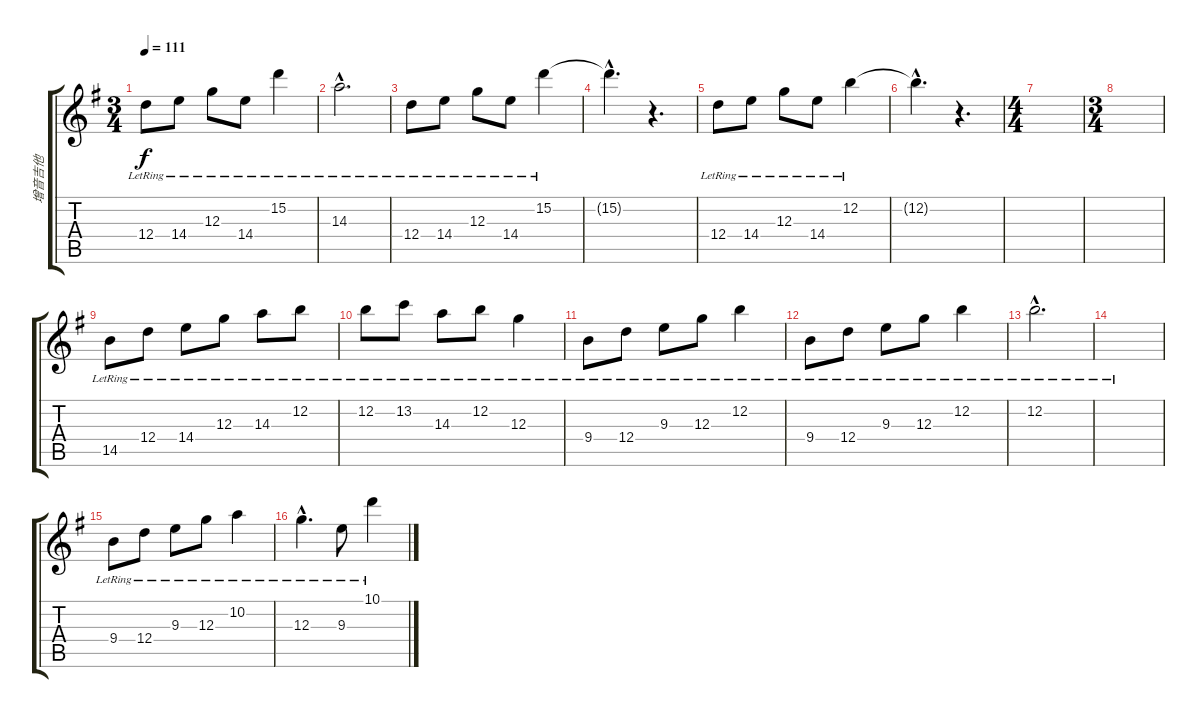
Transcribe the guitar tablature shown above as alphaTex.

\track ("增音吉他" "增音吉他") {instrument acousticguitarnylon}
\staff {score tabs}
\tuning (E4 B3 G3 D3 A2 E2) {hide}
\ts (3 4)
\tempo 111
\clef g2
\ks g
12.4{lr}.8{dy f} 14.4{lr}.8 12.3{lr}.8 14.4{lr}.8 15.2{lr}.4 |
14.3{hac lr}.2{d} |
12.4{lr}.8 14.4{lr}.8 12.3{lr}.8 14.4{lr}.8 15.2{lr}.4 |
15.2{hac t}.4{d} r.4{d} |
12.4{lr}.8 14.4{lr}.8 12.3{lr}.8 14.4{lr}.8 12.2{lr}.4 |
12.2{hac t}.4{d} r.4{d} |
\ts (4 4)
|
\ts (3 4)
|
14.5{lr}.8 12.4{lr}.8 14.4{lr}.8 12.3{lr}.8 14.3{lr}.8 12.2{lr}.8 |
12.2{lr}.8 13.2{lr}.8 14.3{lr}.8 12.2{lr}.8 12.3{lr}.4 |
9.4{lr}.8 12.4{lr}.8 9.3{lr}.8 12.3{lr}.8 12.2{lr}.4 |
9.4{lr}.8 12.4{lr}.8 9.3{lr}.8 12.3{lr}.8 12.2{lr}.4 |
12.2{hac lr}.2{d} |
|
9.4{lr}.8 12.4{lr}.8 9.3{lr}.8 12.3{lr}.8 10.2{lr}.4 |
12.3{hac lr}.4{d} 9.3{lr}.8 10.1{lr}.4
